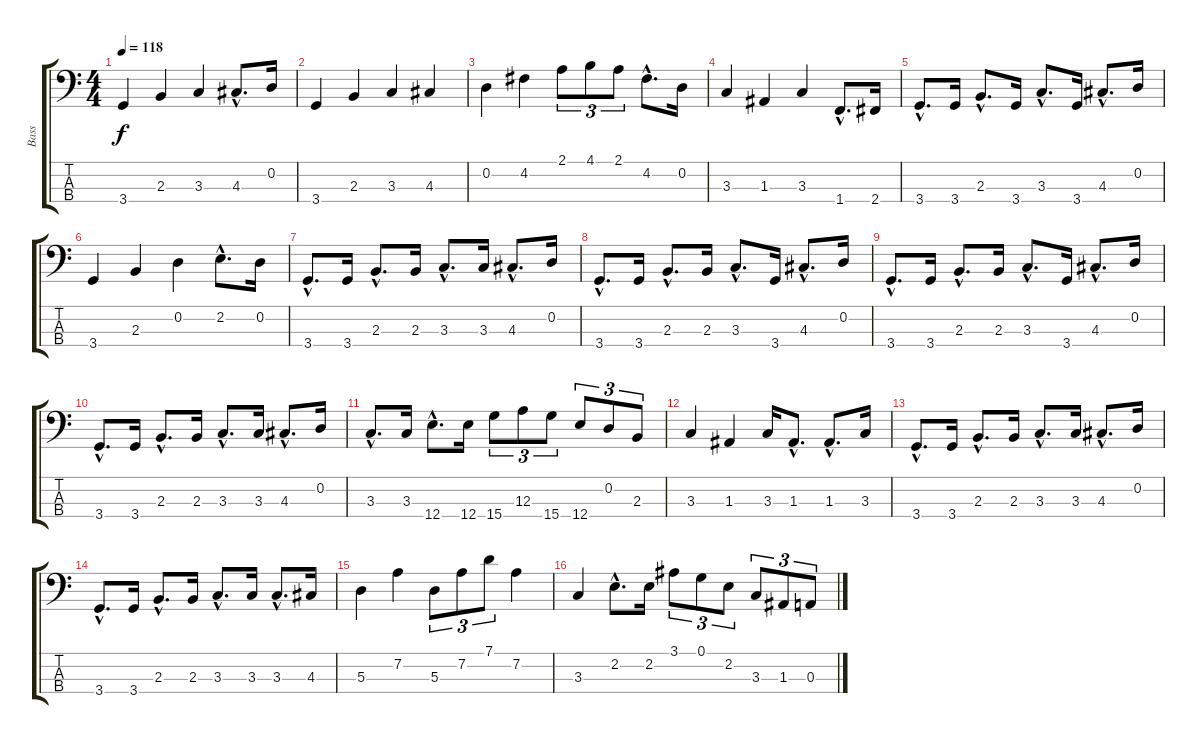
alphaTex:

\track ("Bass" "Bass") {instrument acousticbass}
\staff {score tabs}
\tuning (G2 D2 A1 E1) {hide}
\ts (4 4)
\tempo 118
\clef f4
\ks c
3.4.4{dy f} 2.3.4 3.3.4 4.3{hac}.8{d} 0.2.16 |
3.4.4 2.3.4 3.3.4 4.3.4 |
0.2.4 4.2.4 2.1.8{tu (3 2)} 4.1.8{tu (3 2)} 2.1.8{tu (3 2)} 4.2{hac}.8{d} 0.2.16 |
3.3.4 1.3.4 3.3.4 1.4{hac}.8{d} 2.4.16 |
3.4{hac}.8{d} 3.4.16 2.3{hac}.8{d} 3.4.16 3.3{hac}.8{d} 3.4.16 4.3{hac}.8{d} 0.2.16 |
3.4.4 2.3.4 0.2.4 2.2{hac}.8{d} 0.2.16 |
3.4{hac}.8{d} 3.4.16 2.3{hac}.8{d} 2.3.16 3.3{hac}.8{d} 3.3.16 4.3{hac}.8{d} 0.2.16 |
3.4{hac}.8{d} 3.4.16 2.3{hac}.8{d} 2.3.16 3.3{hac}.8{d} 3.4.16 4.3{hac}.8{d} 0.2.16 |
3.4{hac}.8{d} 3.4.16 2.3{hac}.8{d} 2.3.16 3.3{hac}.8{d} 3.4.16 4.3{hac}.8{d} 0.2.16 |
3.4{hac}.8{d} 3.4.16 2.3{hac}.8{d} 2.3.16 3.3{hac}.8{d} 3.3.16 4.3{hac}.8{d} 0.2.16 |
3.3{hac}.8{d} 3.3.16 12.4{hac}.8{d} 12.4.16 15.4.8{tu (3 2)} 12.3.8{tu (3 2)} 15.4.8{tu (3 2)} 12.4.8{tu (3 2)} 0.2.8{tu (3 2)} 2.3.8{tu (3 2)} |
3.3.4 1.3.4 3.3.16 1.3{hac}.8{d} 1.3{hac}.8{d} 3.3.16 |
3.4{hac}.8{d} 3.4.16 2.3{hac}.8{d} 2.3.16 3.3{hac}.8{d} 3.3.16 4.3{hac}.8{d} 0.2.16 |
3.4{hac}.8{d} 3.4.16 2.3{hac}.8{d} 2.3.16 3.3{hac}.8{d} 3.3.16 3.3{hac}.8{d} 4.3.16 |
5.3.4 7.2.4 5.3.8{tu (3 2)} 7.2.8{tu (3 2)} 7.1.8{tu (3 2)} 7.2.4 |
3.3.4{volume 8} 2.2{hac}.8{d} 2.2.16 3.1.8{tu (3 2)} 0.1.8{tu (3 2)} 2.2.8{tu (3 2)} 3.3.8{tu (3 2)} 1.3.8{tu (3 2)} 0.3.8{tu (3 2)}
